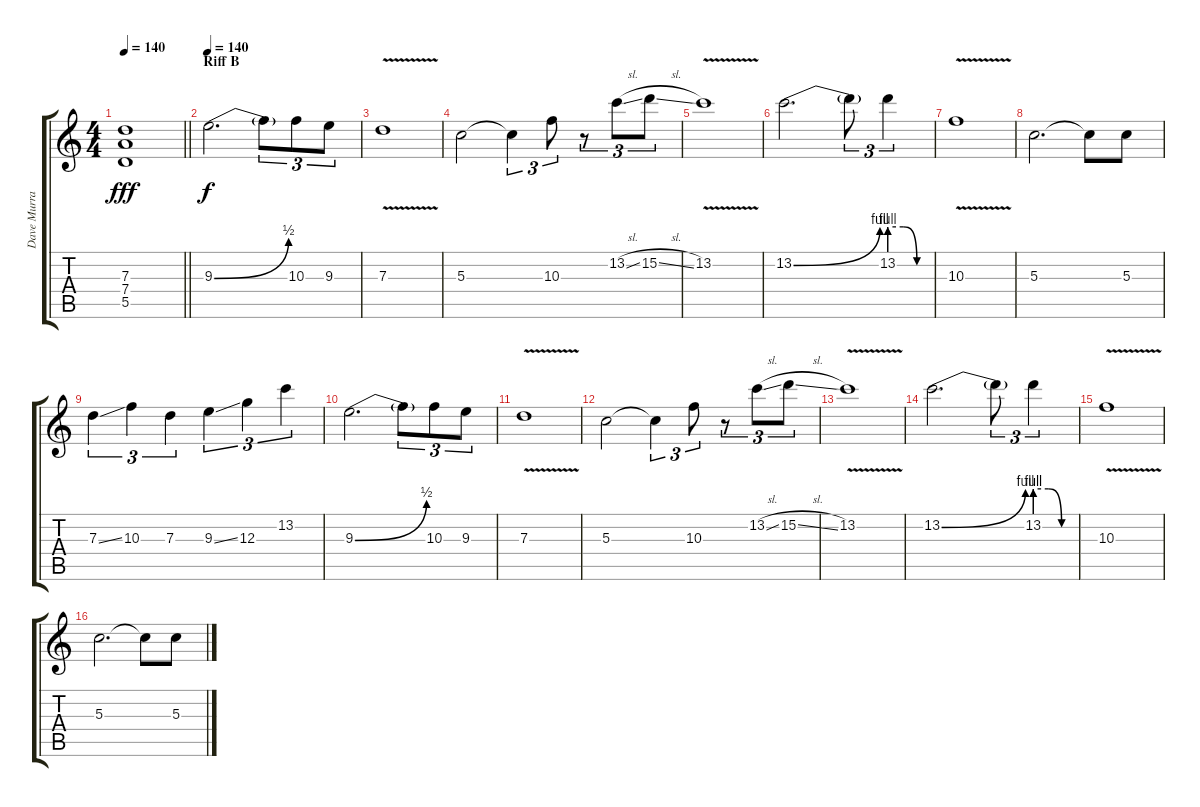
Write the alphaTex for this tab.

\track ("Dave Murray" "Dave Murra") {instrument distortionguitar}
\staff {score tabs}
\tuning (E4 B3 G3 D3 A2 E2) {hide}
\ts (4 4)
\tempo 140
\clef g2
\barLineRight lightlight
\ks c
(7.3 7.4 5.5).1{dy fff} |
\section ("" "Riff B")
\tempo 140
9.3{be (bend 0 0 60 2)}.2{d dy f volume 14} 9.3{t}.8{tu (3 2)} 10.3.8{tu (3 2)} 9.3.8{tu (3 2)} |
7.3{v}.1 |
5.3.2 5.3{t}.4{tu (3 2)} 10.3.8{tu (3 2)} r.8{tu (3 2)} 13.2{sl}.8{tu (3 2)} 15.2{sl}.8{tu (3 2)} |
13.2{v}.1 |
13.2{be (bend 0 0 60 4)}.2{d} 13.2{t}.8{tu (3 2)} 13.2{be (custom 0 4 20 4 40 0 60 0)}.4{tu (3 2)} |
10.3{v}.1 |
5.3.2{d} 5.3{t}.8 5.3.8 |
7.3{ss}.4{tu (3 2)} 10.3.4{tu (3 2)} 7.3.4{tu (3 2)} 9.3{ss}.4{tu (3 2)} 12.3.4{tu (3 2)} 13.2.4{tu (3 2)} |
9.3{be (bend 0 0 60 2)}.2{d} 9.3{t}.8{tu (3 2)} 10.3.8{tu (3 2)} 9.3.8{tu (3 2)} |
7.3{v}.1 |
5.3.2 5.3{t}.4{tu (3 2)} 10.3.8{tu (3 2)} r.8{tu (3 2)} 13.2{sl}.8{tu (3 2)} 15.2{sl}.8{tu (3 2)} |
13.2{v}.1 |
13.2{be (bend 0 0 60 4)}.2{d} 13.2{t}.8{tu (3 2)} 13.2{be (custom 0 4 20 4 40 0 60 0)}.4{tu (3 2)} |
10.3{v}.1 |
5.3.2{d} 5.3{t}.8 5.3.8
